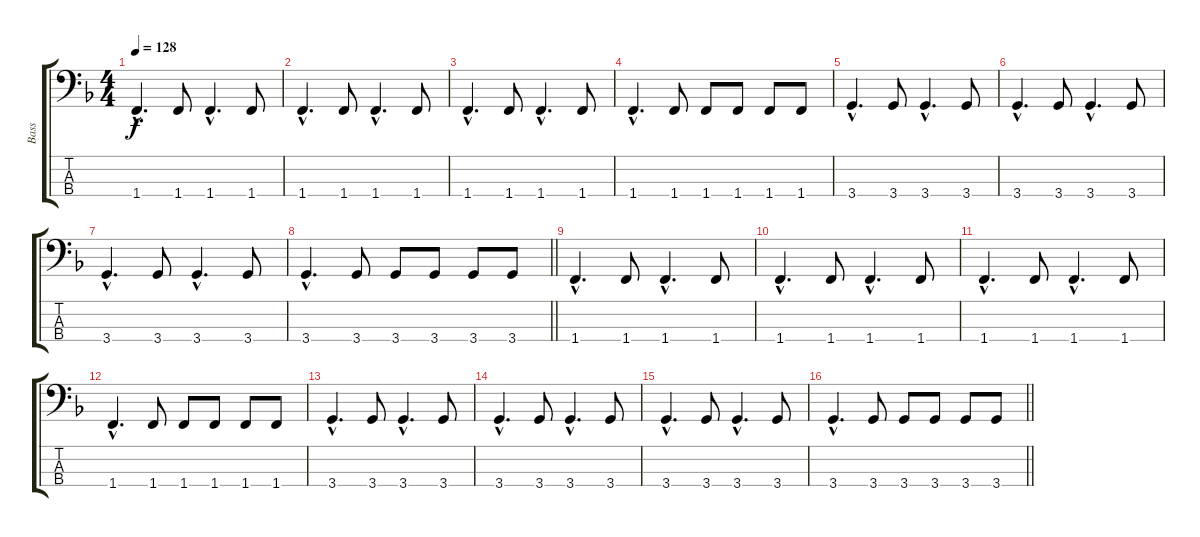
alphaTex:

\track ("Bass" "Bass") {instrument electricbassfinger}
\staff {score tabs}
\tuning (G2 D2 A1 E1) {hide}
\ts (4 4)
\tempo 128
\clef f4
\ks f
1.4{hac}.4{d dy f} 1.4.8 1.4{hac}.4{d} 1.4.8 |
1.4{hac}.4{d} 1.4.8 1.4{hac}.4{d} 1.4.8 |
1.4{hac}.4{d} 1.4.8 1.4{hac}.4{d} 1.4.8 |
1.4{hac}.4{d} 1.4.8 1.4.8 1.4.8 1.4.8 1.4.8 |
3.4{hac}.4{d} 3.4.8 3.4{hac}.4{d} 3.4.8 |
3.4{hac}.4{d} 3.4.8 3.4{hac}.4{d} 3.4.8 |
3.4{hac}.4{d} 3.4.8 3.4{hac}.4{d} 3.4.8 |
\barLineRight lightlight
3.4{hac}.4{d} 3.4.8 3.4.8 3.4.8 3.4.8 3.4.8 |
1.4{hac}.4{d} 1.4.8 1.4{hac}.4{d} 1.4.8 |
1.4{hac}.4{d} 1.4.8 1.4{hac}.4{d} 1.4.8 |
1.4{hac}.4{d} 1.4.8 1.4{hac}.4{d} 1.4.8 |
1.4{hac}.4{d} 1.4.8 1.4.8 1.4.8 1.4.8 1.4.8 |
3.4{hac}.4{d} 3.4.8 3.4{hac}.4{d} 3.4.8 |
3.4{hac}.4{d} 3.4.8 3.4{hac}.4{d} 3.4.8 |
3.4{hac}.4{d} 3.4.8 3.4{hac}.4{d} 3.4.8 |
\barLineRight lightlight
3.4{hac}.4{d} 3.4.8 3.4.8 3.4.8 3.4.8 3.4.8
